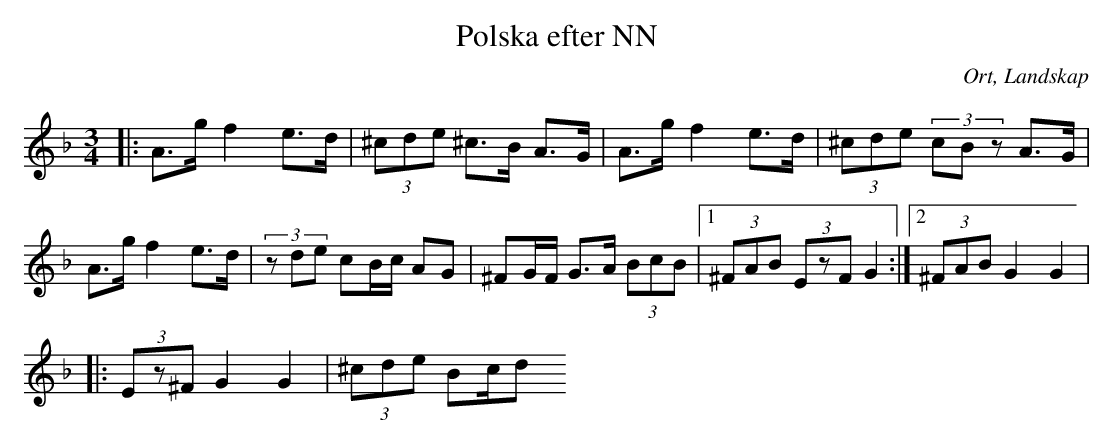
X:1
T:Polska efter NN
O:Ort, Landskap
M:3/4
L:1/8
K:Dm
|: A>g f2 e>d|(3^cde ^c>B A>G|A>g f2 e>d|(3^cde (3cBz A>G|A>g f2 e>d|(3zde cB/c/ AG|^FG/F/ G>A (3BcB|1 (3^FAB (3EzF G2  :|2(3^FAB G2 G2|
|:(3Ez^F G2 G2|(3^cde Bc/d (3
